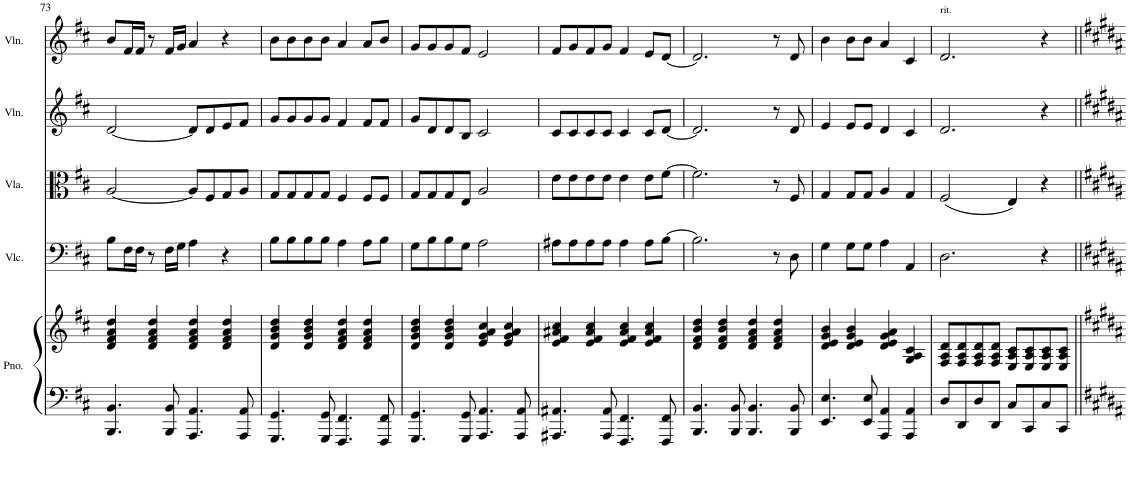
**kern	**kern	**kern	**kern	**kern	**kern
*part5	*part5	*part4	*part3	*part2	*part1
*staff6	*staff5	*staff4	*staff3	*staff2	*staff1
*I"Piano	*	*I"Violoncello	*I"Viola	*I"Violin	*I"Violin
*I'Pno.	*	*I'Vlc.	*I'Vla.	*I'Vln.	*I'Vln.
!!LO:PB:g=z
*clefF4	*clefG2	*clefF4	*clefC3	*clefG2	*clefG2
*k[f#c#]	*k[f#c#]	*k[f#c#]	*k[f#c#]	*k[f#c#]	*k[f#c#]
*M4/4	*M4/4	*M4/4	*M4/4	*M4/4	*M4/4
=73	=73	=73	=73	=73	=73
4.BBB/ 4.BB/	4d/ 4f#/ 4a/ 4dd/	8B\L	[2A/	[2d/	8b/L
.	.	16F#\L	.	.	16f#/L
.	.	16F#\JJ	.	.	16f#/JJ
.	4d/ 4f#/ 4a/ 4dd/	8r	.	.	8r
8BBB/ 8BB/	.	16F#\LL	.	.	16f#/LL
.	.	16G\JJ	.	.	16g/JJ
4.AAA/ 4.AA/	4d/ 4f#/ 4a/ 4dd/	4A\	8A/L]	8d/L]	4a/
.	.	.	8F#/	8d/	.
.	4d/ 4f#/ 4a/ 4dd/	4r	8G/	8e/	4r
8AAA/ 8AA/	.	.	8A/J	8f#/J	.
=74	=74	=74	=74	=74	=74
4.GGG/ 4.GG/	4d/ 4g/ 4b/ 4dd/	8B\L	8G/L	8g/L	8b\L
.	.	8B\	8G/	8g/	8b\
.	4d/ 4g/ 4b/ 4dd/	8B\	8G/	8g/	8b\
8GGG/ 8GG/	.	8B\J	8G/J	8g/J	8b\J
4.FFF#/ 4.FF#/	4d/ 4f#/ 4a/ 4dd/	4A\	4F#/	4f#/	4a/
.	4d/ 4f#/ 4a/ 4dd/	8A\L	8F#/L	8f#/L	8a/L
8FFF#/ 8FF#/	.	8B\J	8F#/J	8f#/J	8b/J
=75	=75	=75	=75	=75	=75
4.GGG/ 4.GG/	4d/ 4g/ 4b/ 4dd/	8G\L	8G/L	8g/L	8g/L
.	.	8B\	8G/	8d/	8g/
.	4d/ 4g/ 4b/ 4dd/	8B\	8G/	8d/	8g/
8GGG/ 8GG/	.	8G\J	8E/J	8B/J	8f#/J
4.AAA/ 4.AA/	4e/ 4g/ 4a/ 4cc#/	2A\	2A/	2c#/	2e/
.	4e/ 4g/ 4a/ 4cc#/	.	.	.	.
8AAA/ 8AA/	.	.	.	.	.
=76	=76	=76	=76	=76	=76
4.AAA#X/ 4.AA#X/	4e/ 4f#/ 4a#X/ 4cc#/	8A#X\L	8e\L	8c#/L	8f#/L
.	.	8A#\	8e\	8c#/	8g/
.	4e/ 4f#/ 4a#/ 4cc#/	8A#\	8e\	8c#/	8f#/
8AAA#/ 8AA#/	.	8A#\J	8e\J	8c#/J	8g/J
4.FFF#/ 4.FF#/	4e/ 4f#/ 4a#/ 4cc#/	4A#\	4e\	4c#/	4f#/
.	4e/ 4f#/ 4a#/ 4cc#/	8A#\L	8e\L	8c#/L	8e/L
8FFF#/ 8FF#/	.	[8B\J	[8f#\J	[8d/J	[8d/J
=77	=77	=77	=77	=77	=77
4.BBB/ 4.BB/	4d/ 4f#/ 4b/ 4dd/	2.B\]	2.f#\]	2.d/]	2.d/]
.	4d/ 4f#/ 4b/ 4dd/	.	.	.	.
8BBB/ 8BB/	.	.	.	.	.
4.BBB/ 4.BB/	4d/ 4f#/ 4a/ 4dd/	.	.	.	.
.	4d/ 4f#/ 4a/ 4dd/	8r	8r	8r	8r
8BBB/ 8BB/	.	8D\	8F#/	8d/	8d/
=78	=78	=78	=78	=78	=78
4.EE/ 4.E/	4d/ 4e/ 4g/ 4b/	4G\	4G/	4e/	4b\
.	4d/ 4e/ 4g/ 4b/	8G\L	8G/L	8e/L	8b\L
8EE/ 8E/	.	8G\J	8G/J	8e/J	8b\J
4AAA/ 4AA/	4d/ 4e/ 4g/ 4a/	4A\	4A/	4d/	4a/
4AAA/ 4AA/	4G/ 4A/ 4c#/	4AA/	4G/	4c#/	4c#/
=79	=79	=79	=79	=79	=79
!	!	!	!	!	!LO:TX:a:t=rit.
8D/L	8F#/ 8A/ 8d/L	2.D\	(2F#/	2.d/	2.d/
8DD/	8F#/ 8A/ 8d/	.	.	.	.
8D/	8F#/ 8A/ 8d/	.	.	.	.
8DD/J	8F#/ 8A/ 8d/J	.	.	.	.
8C#/L	8E/ 8A/ 8c#/L	.	4E/)	.	.
8CC#/	8E/ 8A/ 8c#/	.	.	.	.
8C#/	8E/ 8A/ 8c#/	4r	4r	4r	4r
8CC#/J	8E/ 8A/ 8c#/J	.	.	.	.
=||	=||	=||	=||	=||	=||
*-	*-	*-	*-	*-	*-
